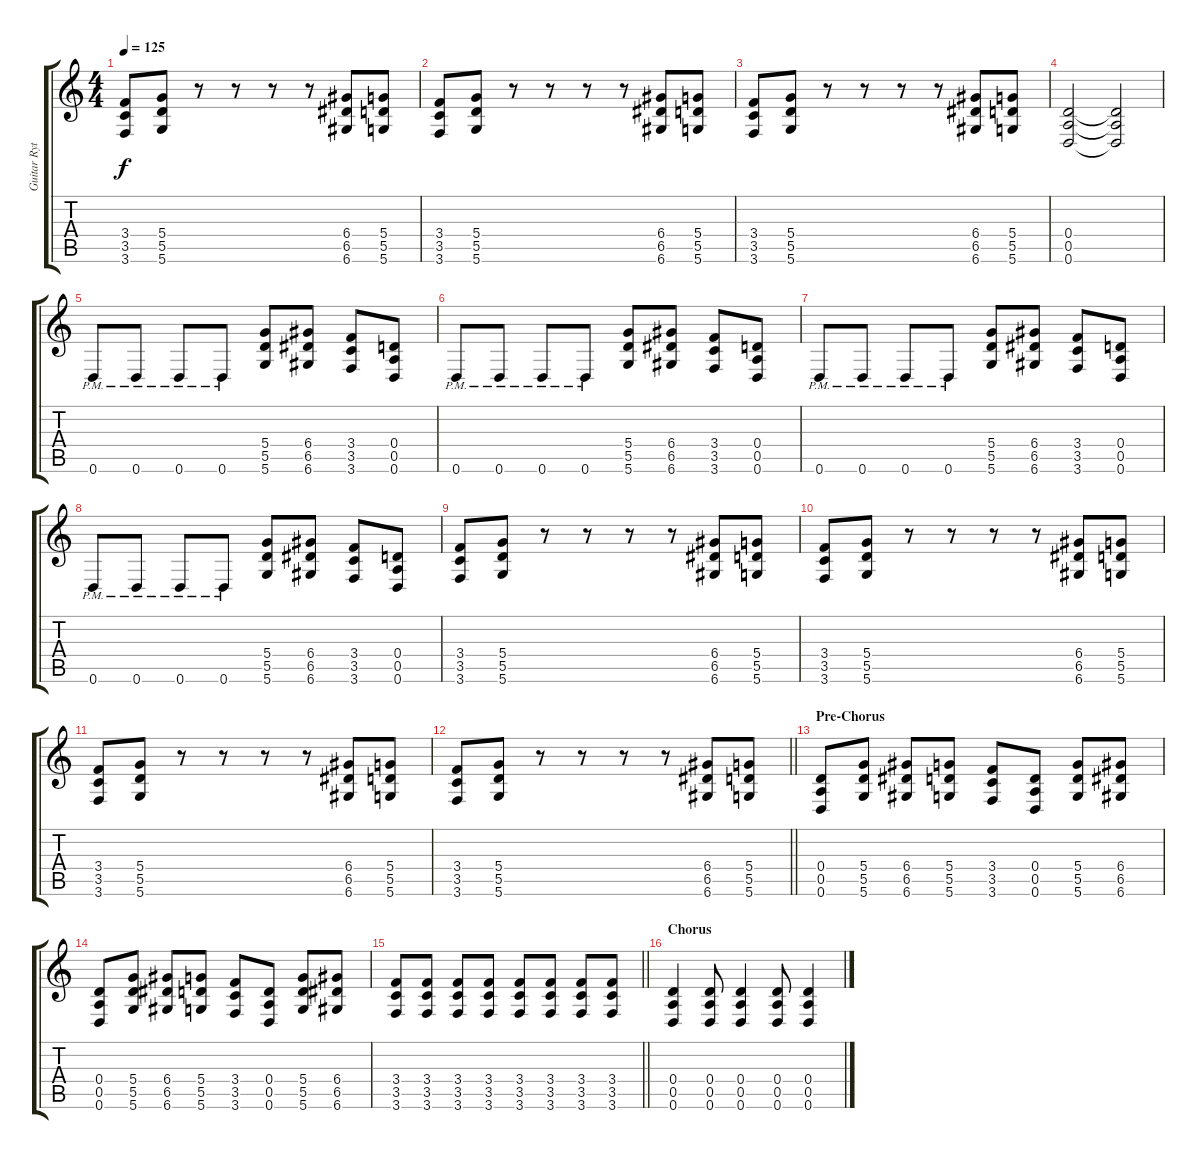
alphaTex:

\track ("Guitar Rythm" "Guitar Ryt") {instrument distortionguitar}
\staff {score tabs}
\tuning (E4 B3 G3 D3 A2 D2) {hide}
\ts (4 4)
\tempo 125
\clef g2
\ks c
(3.4 3.5 3.6).8{dy f} (5.4 5.5 5.6).8 r.8 r.8 r.8 r.8 (6.4 6.5 6.6).8 (5.4 5.5 5.6).8 |
(3.4 3.5 3.6).8 (5.4 5.5 5.6).8 r.8 r.8 r.8 r.8 (6.4 6.5 6.6).8 (5.4 5.5 5.6).8 |
(3.4 3.5 3.6).8 (5.4 5.5 5.6).8 r.8 r.8 r.8 r.8 (6.4 6.5 6.6).8 (5.4 5.5 5.6).8 |
(0.4 0.5 0.6).2 (0.4{t} 0.5{t} 0.6{t}).2 |
0.6{pm}.8 0.6{pm}.8 0.6{pm}.8 0.6{pm}.8 (5.4 5.5 5.6).8 (6.4 6.5 6.6).8 (3.4 3.5 3.6).8 (0.4 0.5 0.6).8 |
0.6{pm}.8 0.6{pm}.8 0.6{pm}.8 0.6{pm}.8 (5.4 5.5 5.6).8 (6.4 6.5 6.6).8 (3.4 3.5 3.6).8 (0.4 0.5 0.6).8 |
0.6{pm}.8 0.6{pm}.8 0.6{pm}.8 0.6{pm}.8 (5.4 5.5 5.6).8 (6.4 6.5 6.6).8 (3.4 3.5 3.6).8 (0.4 0.5 0.6).8 |
0.6{pm}.8 0.6{pm}.8 0.6{pm}.8 0.6{pm}.8 (5.4 5.5 5.6).8 (6.4 6.5 6.6).8 (3.4 3.5 3.6).8 (0.4 0.5 0.6).8 |
(3.4 3.5 3.6).8 (5.4 5.5 5.6).8 r.8 r.8 r.8 r.8 (6.4 6.5 6.6).8 (5.4 5.5 5.6).8 |
(3.4 3.5 3.6).8 (5.4 5.5 5.6).8 r.8 r.8 r.8 r.8 (6.4 6.5 6.6).8 (5.4 5.5 5.6).8 |
(3.4 3.5 3.6).8 (5.4 5.5 5.6).8 r.8 r.8 r.8 r.8 (6.4 6.5 6.6).8 (5.4 5.5 5.6).8 |
\barLineRight lightlight
(3.4 3.5 3.6).8 (5.4 5.5 5.6).8 r.8 r.8 r.8 r.8 (6.4 6.5 6.6).8 (5.4 5.5 5.6).8 |
\section ("" "Pre-Chorus")
(0.4 0.5 0.6).8 (5.4 5.5 5.6).8 (6.4 6.5 6.6).8 (5.4 5.5 5.6).8 (3.4 3.5 3.6).8 (0.4 0.5 0.6).8 (5.4 5.5 5.6).8 (6.4 6.5 6.6).8 |
(0.4 0.5 0.6).8 (5.4 5.5 5.6).8 (6.4 6.5 6.6).8 (5.4 5.5 5.6).8 (3.4 3.5 3.6).8 (0.4 0.5 0.6).8 (5.4 5.5 5.6).8 (6.4 6.5 6.6).8 |
\barLineRight lightlight
(3.4 3.5 3.6).8 (3.4 3.5 3.6).8 (3.4 3.5 3.6).8 (3.4 3.5 3.6).8 (3.4 3.5 3.6).8 (3.4 3.5 3.6).8 (3.4 3.5 3.6).8 (3.4 3.5 3.6).8 |
\section ("" "Chorus")
(0.4 0.5 0.6).4 (0.4 0.5 0.6).8 (0.4 0.5 0.6).4 (0.4 0.5 0.6).8 (0.4 0.5 0.6).4
